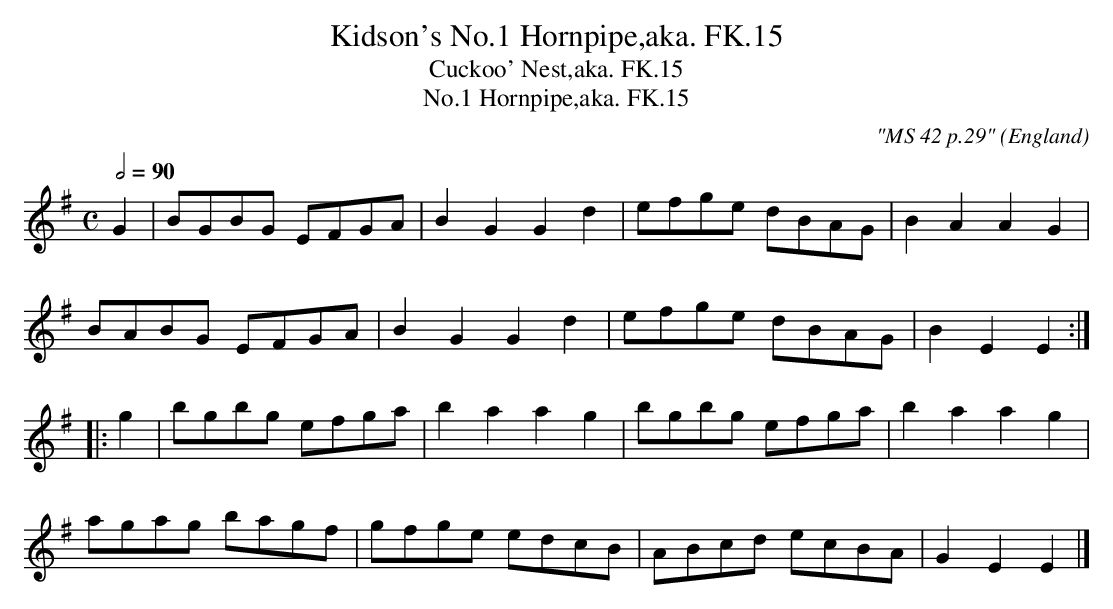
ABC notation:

X:1
T:Kidson's No.1 Hornpipe,aka. FK.15
T:Cuckoo' Nest,aka. FK.15
T:No.1 Hornpipe,aka. FK.15
C:"MS 42 p.29"
L:1/8
M:C
O:England
Q:1/2=90
K:Em
G2 | BGBG EFGA | B2G2G2 d2 | efge dBAG | B2 A2 A2 G2 |!
BABG EFGA | B2 G2 G2 d2 | efge dBAG | B2 E2 E2 :|!
|:g2 | bgbg efga | b2 a2 a2 g2 | bgbg efga | b2 a2 a2 g2 |!
agag bagf | gfge edcB | ABcd ecBA | G2 E2 E2|]
